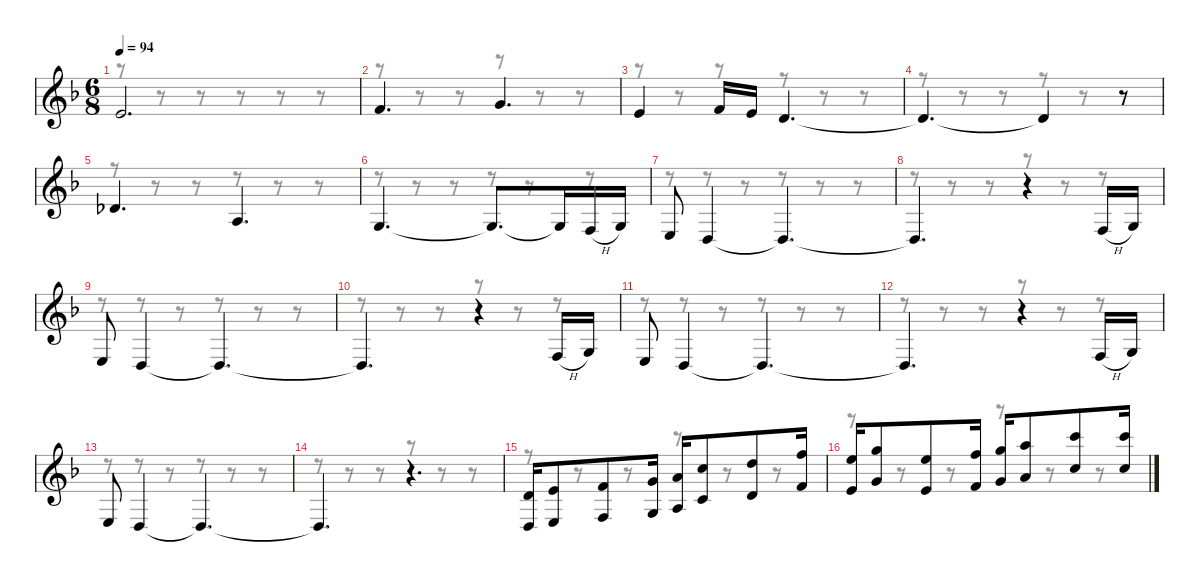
\defaultSystemsLayout 4
\hideDynamics
\bracketExtendMode nobrackets
\singleTrackTrackNamePolicy hidden
\multiTrackTrackNamePolicy hidden
\otherSystemsTrackNameOrientation horizontal
\track ("P. Wiberg (Keyboards II)" "org.") {instrument rockorgan}
\staff {score}
\tuning (E4 A3 F3 D3 A2 D2)
\voice
\ts (6 8)
\tempo 94
\clef g2
\ks dminor
7.2{acc forcenatural}.2{d dy f beam Up} |
8.2{acc forcenatural}.4{d beam Up} 10.2{acc forcenatural}.4{d beam Up} |
7.2{acc forcenatural}.4{beam Up} 8.2{acc forcenatural}.16{beam Up} 7.2{acc forcenatural}.16{beam Up} 5.2{acc forcenatural}.4{d beam Up} |
5.2{t acc forcenatural}.4{d beam Up} 5.2{t acc forcenatural}.4{beam Up} r.8{beam Up} |
4.2{acc b}.4{d beam Up} 4.3{acc forcenatural}.4{d beam Up} |
2.3{acc forcenatural}.4{d beam Up} 2.3{t acc forcenatural}.8{d beam Up} 2.3{t acc forcenatural}.16{beam Up} 3.4{h acc forcenatural}.16{beam Up} 5.4{acc forcenatural}.16{beam Up} |
2.4{acc forcenatural}.8{beam Up} 0.4{acc forcenatural}.4{beam Up} 0.4{t acc forcenatural}.4{d beam Up} |
0.4{t acc forcenatural}.4{d beam Up} r.4{beam Up} 3.4{h acc forcenatural}.16{beam Up} 5.4{acc forcenatural}.16{dy ff beam Up} |
2.4{acc forcenatural}.8{dy f beam Up} 0.4{acc forcenatural}.4{beam Up} 0.4{t acc forcenatural}.4{d beam Up} |
0.4{t acc forcenatural}.4{d beam Up} r.4{beam Up} 3.4{h acc forcenatural}.16{beam Up} 5.4{acc forcenatural}.16{dy ff beam Up} |
2.4{acc forcenatural}.8{dy f beam Up} 0.4{acc forcenatural}.4{beam Up} 0.4{t acc forcenatural}.4{d beam Up} |
0.4{t acc forcenatural}.4{d beam Up} r.4{beam Up} 3.4{h acc forcenatural}.16{beam Up} 5.4{acc forcenatural}.16{dy ff beam Up} |
2.4{acc forcenatural}.8{dy f beam Up} 0.4{acc forcenatural}.4{beam Up} 0.4{t acc forcenatural}.4{d beam Up} |
0.4{t acc forcenatural}.4{d beam Up} r.4{d beam Up} |
(12.4{acc forcenatural} 12.6{acc forcenatural}).16{beam Up} (14.4{acc forcenatural} 14.6{acc forcenatural}).8{beam Up} (15.4{acc forcenatural} 15.6{acc forcenatural}).8{beam Up} (17.4{acc forcenatural} 17.6{acc forcenatural}).16{beam Up} (12.2{acc forcenatural} 12.5{acc forcenatural}).16{beam Up} (15.2{acc forcenatural} 15.5{acc forcenatural}).8{beam Up} (17.2{acc forcenatural} 17.5{acc forcenatural}).8{beam Up} (20.2{acc forcenatural} 20.5{acc forcenatural}).16{beam Up} |
(19.2{acc forcenatural} 19.5{acc forcenatural}).16{beam Up} (22.2{acc forcenatural} 22.5{acc forcenatural}).8{beam Up} (19.2{acc forcenatural} 19.5{acc forcenatural}).8{beam Up} (20.2{acc forcenatural} 20.5{acc forcenatural}).16{beam Up} (22.2{acc forcenatural} 22.5{acc forcenatural}).16{beam Up} (17.1{acc forcenatural} 19.4{acc forcenatural}).8{beam Up} (20.1{acc forcenatural} 22.4{acc forcenatural}).8{beam Up} (20.1{acc forcenatural} 22.4{acc forcenatural}).16{beam Up}
\voice
\clef g2
\ottava regular
\simile none
\ks dminor
r.8{dy mf beam Down} r.8{beam Down} r.8{beam Down} r.8{beam Down} r.8{beam Down} r.8{beam Down} |
r.8{beam Down} r.8{beam Down} r.8{beam Down} r.8{beam Down} r.8{beam Down} r.8{beam Down} |
r.8{beam Down} r.8{beam Down} r.8{beam Down} r.8{beam Down} r.8{beam Down} r.8{beam Down} |
r.8{beam Down} r.8{beam Down} r.8{beam Down} r.8{beam Down} r.8{beam Down} r.8{beam Down} |
r.8{beam Down} r.8{beam Down} r.8{beam Down} r.8{beam Down} r.8{beam Down} r.8{beam Down} |
r.8{beam Down} r.8{beam Down} r.8{beam Down} r.8{beam Down} r.8{beam Down} r.8{beam Down} |
r.8{beam Down} r.8{beam Down} r.8{beam Down} r.8{beam Down} r.8{beam Down} r.8{beam Down} |
r.8{beam Down} r.8{beam Down} r.8{beam Down} r.8{beam Down} r.8{beam Down} r.8{beam Down} |
r.8{beam Down} r.8{beam Down} r.8{beam Down} r.8{beam Down} r.8{beam Down} r.8{beam Down} |
r.8{beam Down} r.8{beam Down} r.8{beam Down} r.8{beam Down} r.8{beam Down} r.8{beam Down} |
r.8{beam Down} r.8{beam Down} r.8{beam Down} r.8{beam Down} r.8{beam Down} r.8{beam Down} |
r.8{beam Down} r.8{beam Down} r.8{beam Down} r.8{beam Down} r.8{beam Down} r.8{beam Down} |
r.8{beam Down} r.8{beam Down} r.8{beam Down} r.8{beam Down} r.8{beam Down} r.8{beam Down} |
r.8{beam Down} r.8{beam Down} r.8{beam Down} r.8{beam Down} r.8{beam Down} r.8{beam Down} |
r.8{beam Down} r.8{beam Down} r.8{beam Down} r.8{beam Down} r.8{beam Down} r.8{beam Down} |
r.8{beam Down} r.8{beam Down} r.8{beam Down} r.8{beam Down} r.8{beam Down} r.8{beam Down}
